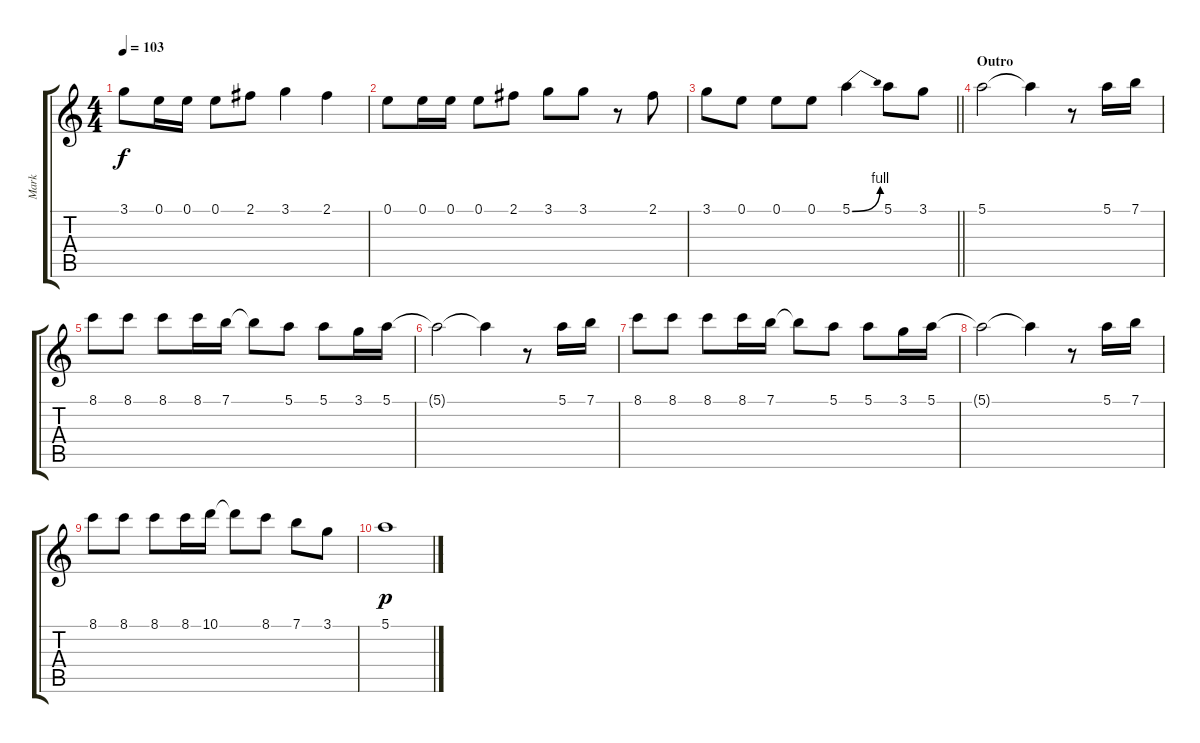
\track ("Mark" "Mark") {instrument distortionguitar}
\staff {score tabs}
\tuning (E4 B3 G3 D3 A2 E2) {hide}
\ts (4 4)
\tempo 103
\clef g2
\ks c
3.1.8{dy f} 0.1.16 0.1.16 0.1.8 2.1.8 3.1.4 2.1.4 |
0.1.8 0.1.16 0.1.16 0.1.8 2.1.8 3.1.8 3.1.8 r.8 2.1.8 |
\barLineRight lightlight
3.1.8 0.1.8 0.1.8 0.1.8 5.1{be (bend 0 0 60 4)}.4 5.1.8 3.1.8 |
\section ("" "Outro")
5.1.2 5.1{t}.4 r.8 5.1.16 7.1.16 |
8.1.8 8.1.8 8.1.8 8.1.16 7.1.16 7.1{t}.8 5.1.8 5.1.8 3.1.16 5.1.16 |
5.1{t}.2 5.1{t}.4 r.8 5.1.16 7.1.16 |
8.1.8 8.1.8 8.1.8 8.1.16 7.1.16 7.1{t}.8 5.1.8 5.1.8 3.1.16 5.1.16 |
5.1{t}.2 5.1{t}.4 r.8 5.1.16 7.1.16 |
8.1.8 8.1.8 8.1.8 8.1.16 10.1.16 10.1{t}.8 8.1.8 7.1.8 3.1.8 |
5.1.1{dy p}
